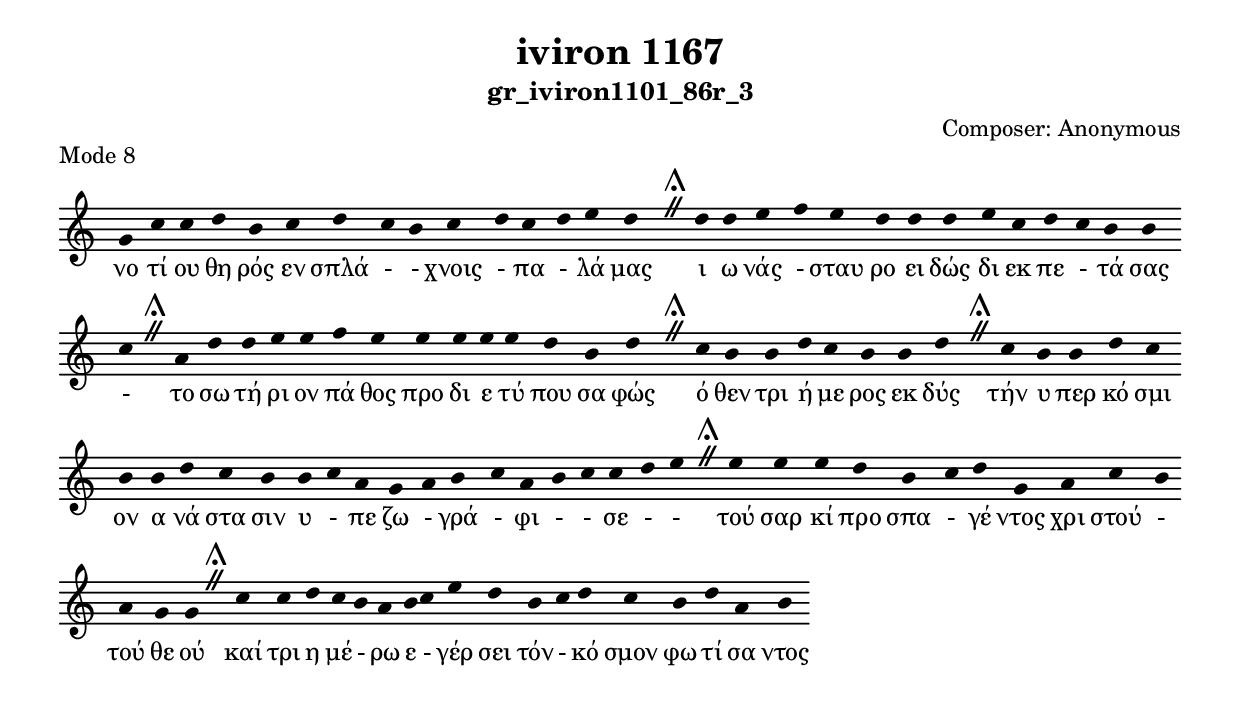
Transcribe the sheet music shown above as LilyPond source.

\include "gregorian.ly"

	\header {
 	  title = "iviron 1167"
	  subtitle = "gr_iviron1101_86r_3"
	  composer = "Composer: Αnonymous"
	  piece = "Mode 8"
	}

	chant = {
	  g'4 c''4 c''4 d''4 b'4 c''4 d''4 c''4 b'4 c''4 d''4 c''4 d''4 e''4 d''4 \divisioMaior
 d''4 d''4 e''4 f''4 e''4 d''4 d''4 d''4 e''4 c''4 d''4 c''4 b'4 b'4 c''4 \divisioMaior
 a'4 d''4 d''4 e''4 e''4 f''4 e''4 e''4 e''4 e''4 e''4 d''4 b'4 d''4 \divisioMaior
 c''4 b'4 b'4 d''4 c''4 b'4 b'4 d''4 \divisioMaior
 c''4 b'4 b'4 d''4 c''4 b'4 b'4 d''4 c''4 b'4 b'4 c''4 a'4 g'4 a'4 b'4 c''4 a'4 b'4 c''4 c''4 d''4 e''4 \divisioMaior
 e''4 e''4 e''4 d''4 b'4 c''4 d''4 g'4 a'4 c''4 b'4 a'4 g'4 g'4 \divisioMaior
 c''4 c''4 d''4 c''4 b'4 a'4 b'4 c''4 e''4 d''4 b'4 c''4 d''4 c''4 b'4 d''4 a'4 b'4\finalis
	}

	verba = \lyricmode {νο τί ου θη ρός εν σπλά -  - χνοις - πα - λά μας 
ι ω νάς - σταυ ρο ει δώς δι εκ πε - τά σας - 
το σω τή ρι ον πά θος προ δι ε τύ που σα φώς 
ό θεν τρι ή με ρος εκ δύς 
τήν υ περ κό σμι ον α νά στα σιν υ - πε ζω - γρά - φι -  - σε -  - 
τού σαρ κί προ σπα - γέ ντος χρι στού - τού θε ού 
καί τρι η μέ - ρω ε - γέρ σει τόν - κό σμον φω τί σα ντος 
	}


	\score {
	  \new Staff <<
	  \new Voice = "melody" \chant
	  \new Lyrics = "one" \lyricsto melody \verba
	  >>
	  \layout {
	    \context {
	      \Staff
	      \remove "Time_signature_engraver"
	      \remove "Bar_engraver"
	    }
	    \context {
	      \Voice
	      \remove "Stem_engraver"
	    }
	  }
	}